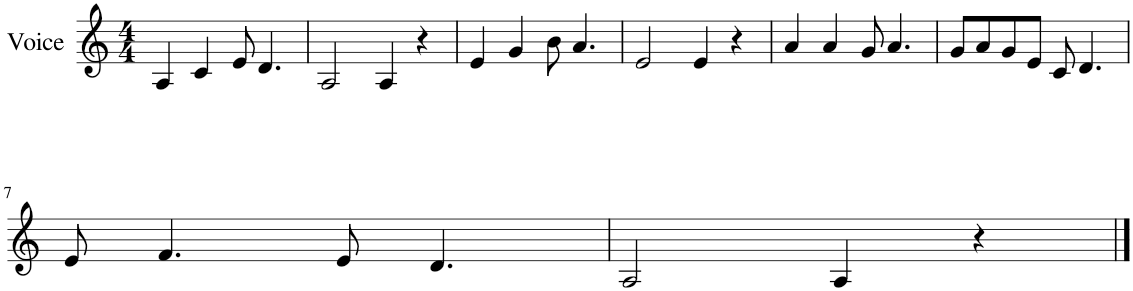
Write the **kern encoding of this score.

**kern
*part1
*staff1
*I"Voice
*clefG2
*k[]
*M4/4
=1
4A/
4c/
8e/
4.d/
=2
2A/
4A/
4r
=3
4e/
4g/
8b\
4.a/
=4
2e/
4e/
4r
=5
4a/
4a/
8g/
4.a/
=6
8g/L
8a/
8g/
8e/J
8c/
4.d/
!!LO:LB:g=z
=7
8e/
4.f/
8e/
4.d/
=8
2A/
4A/
4r
==
*-
